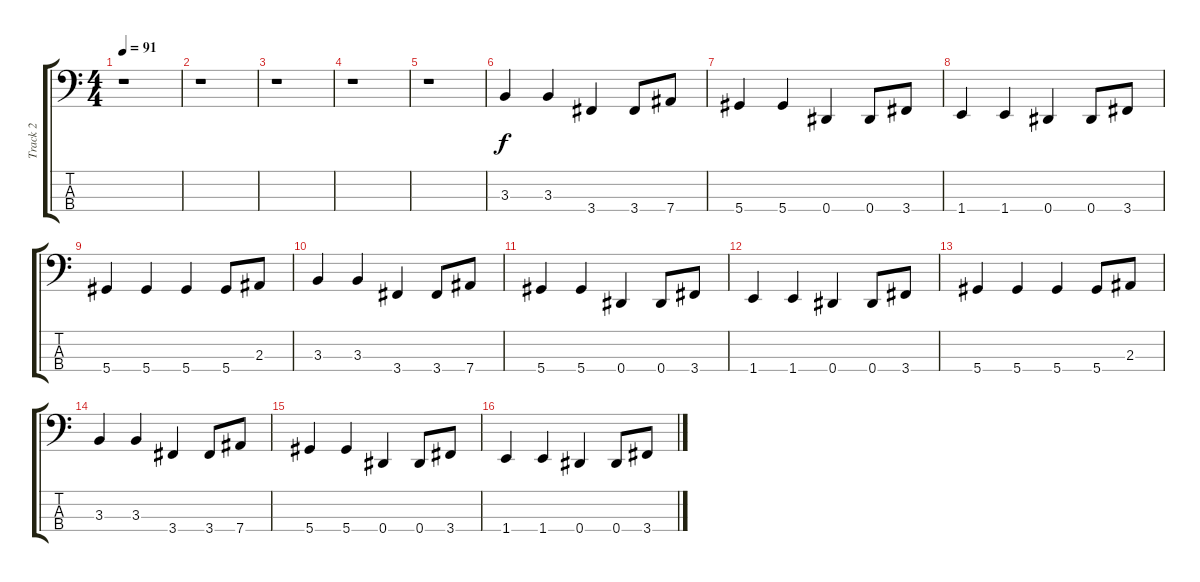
\track ("Track 2" "Track 2") {instrument electricbasspick}
\staff {score tabs}
\tuning (Gb2 Db2 Ab1 Eb1) {hide}
\ts (4 4)
\tempo 91
\clef f4
\ks c
r.1{dy f instrument electricbasspick} |
r.1 |
r.1 |
r.1 |
r.1 |
3.3.4 3.3.4 3.4.4 3.4.8 7.4.8 |
5.4.4 5.4.4 0.4.4 0.4.8 3.4.8 |
1.4.4 1.4.4 0.4.4 0.4.8 3.4.8 |
5.4.4 5.4.4 5.4.4 5.4.8 2.3.8 |
3.3.4 3.3.4 3.4.4 3.4.8 7.4.8 |
5.4.4 5.4.4 0.4.4 0.4.8 3.4.8 |
1.4.4 1.4.4 0.4.4 0.4.8 3.4.8 |
5.4.4 5.4.4 5.4.4 5.4.8 2.3.8 |
3.3.4 3.3.4 3.4.4 3.4.8 7.4.8 |
5.4.4 5.4.4 0.4.4 0.4.8 3.4.8 |
1.4.4 1.4.4 0.4.4 0.4.8 3.4.8
